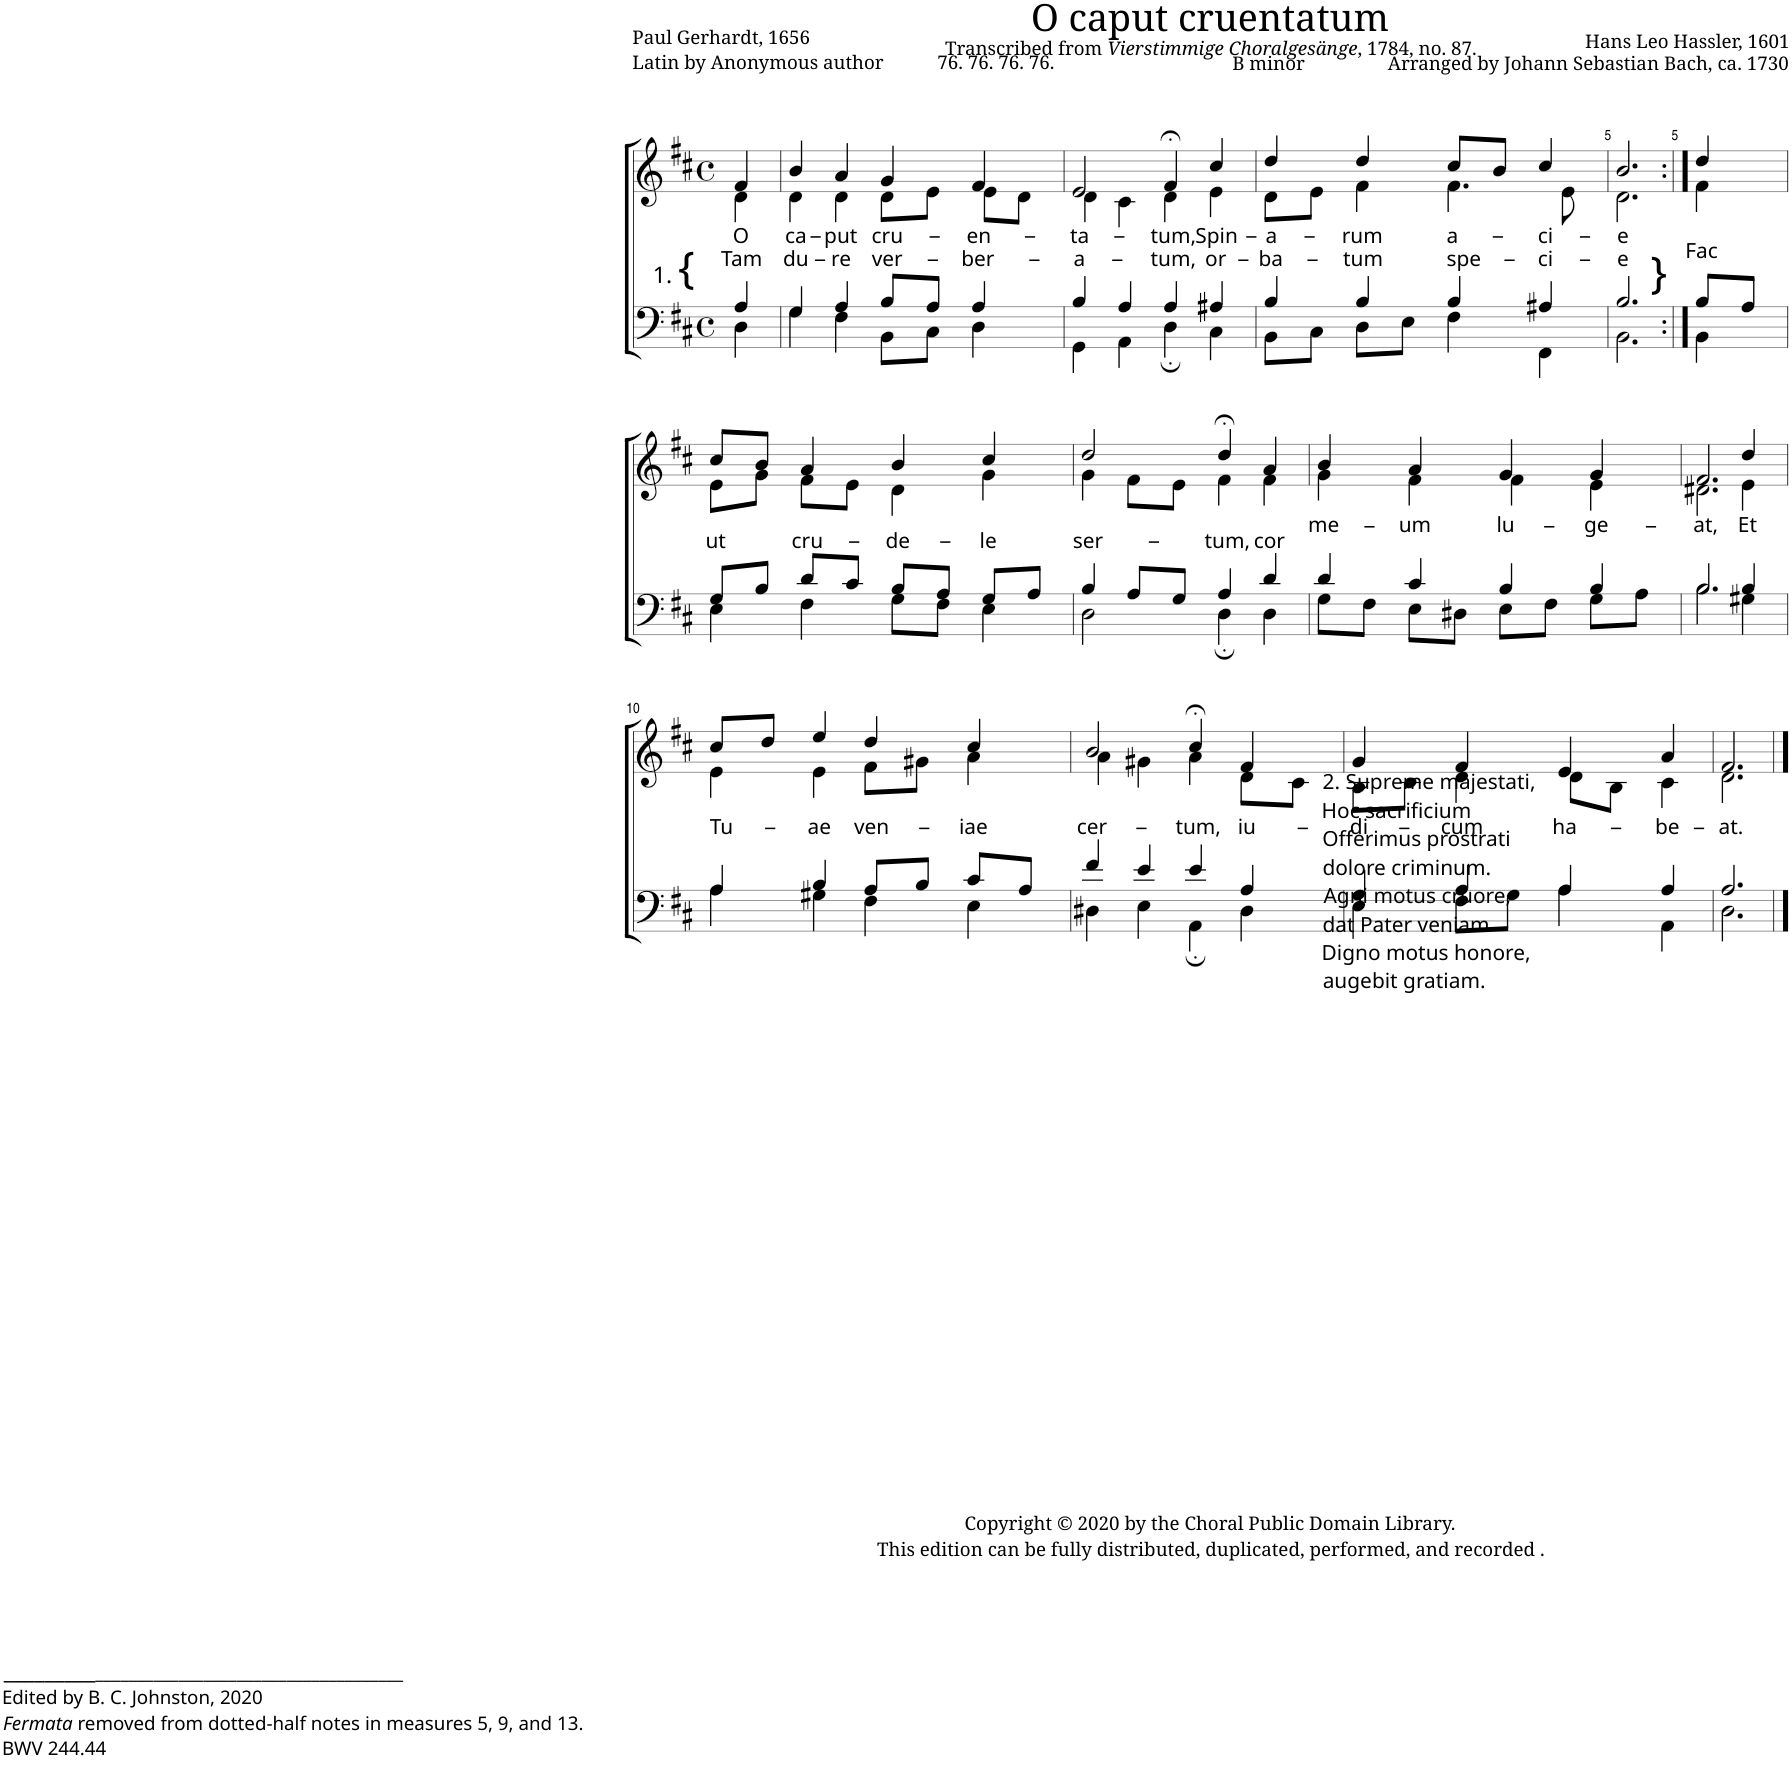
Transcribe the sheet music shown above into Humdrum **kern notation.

**kern	**kern	**text	**text
*part2	*part1	*part1	*part1
*staff2	*staff1	*staff1	*staff1
*I"Bass	*I"Soprano	*	*
*clefF4	*clefG2	*	*
*k[f#c#]	*k[f#c#]	*	*
*M4/4	*M4/4	*	*
*met(c)	*met(c)	*	*
=1	=1	=1	=1
*^	*	*	*
!	!	!LO:TX:b:t=1.	!	!
!	!	!LO:TX:b:t={	!	!
!	!	!	!LO:LY:b	!LO:LY:b
*	*	*^	*	*
4A/	4D\	4f#/	4d\	O	Tam
=2	=2	=2	=2	=2	=2
!	!	!	!	!LO:LY:b	!LO:LY:b
4G/	4G\	4b/	4d\	ca-	du-
!	!	!	!	!LO:LY:b	!LO:LY:b
4A/	4F#\	4a/	4d\	-put	-re
!	!	!	!	!LO:LY:b	!LO:LY:b
8B/L	8BB\L	4g/	8d\L	cru-	ver-
8A/J	8C#\J	.	8e\J	.	.
!	!	!	!	!LO:LY:b	!LO:LY:b
4A/	4D\	4f#/	8e\L	-en-	-ber-
.	.	.	8d\J	.	.
=3	=3	=3	=3	=3	=3
!	!	!	!	!LO:LY:b	!LO:LY:b
4B/	4GG\	2e/	4d\	-ta-	-a-
4A/	4AA\	.	4c#\	.	.
!	!	!	!	!LO:LY:b	!LO:LY:b
4A/	4D;\	4f#;</	4d\	-tum,	-tum,
!	!	!	!	!LO:LY:b	!LO:LY:b
4A#X/	4C#\	4cc#/	4e\	Spin-	or-
=4	=4	=4	=4	=4	=4
!	!	!	!	!LO:LY:b	!LO:LY:b
4B/	8BB\L	4dd/	8d\L	-a-	-ba-
.	8C#\J	.	8e\J	.	.
!	!	!	!	!LO:LY:b	!LO:LY:b
4B/	8D\L	4dd/	4f#\	-rum	-tum
.	8E\J	.	.	.	.
!	!	!	!	!LO:LY:b	!LO:LY:b
4B/	4F#\	8cc#/L	4.f#\	a-	spe-
.	.	8b/J	.	.	.
!	!	!	!	!LO:LY:b	!LO:LY:b
4A#X/	4FF#\	4cc#/	.	-ci-	-ci-
.	.	.	8e\	.	.
=5	=5	=5	=5	=5	=5
!	!	!LO:TX:b:t=}	!	!	!
!	!	!	!	!LO:LY:b	!LO:LY:b
2.B/	2.BB\	2.b/	2.d\	-e	-e
=5:|!	=5:|!	=5:|!	=5:|!	=5:|!	=5:|!
!	!	!	!	!LO:LY:b	!
8B/L	4BB\	4dd/	4f#\	Fac	.
8A/J	.	.	.	.	.
!!LO:LB:g=z	!!
=6	=6	=6	=6	=6	=6
!	!	!	!	!LO:LY:b	!
8G/L	4E\	8cc#/L	8e\L	ut	.
8B/J	.	8b/J	8g\J	.	.
!	!	!	!	!LO:LY:b	!
8d/L	4F#\	4a/	8f#\L	cru-	.
8c#/J	.	.	8e\J	.	.
!	!	!	!	!LO:LY:b	!
8B/L	8G\L	4b/	4d\	-de-	.
8A/J	8F#\J	.	.	.	.
!	!	!	!	!LO:LY:b	!
8G/L	4E\	4cc#/	4g\	-le	.
8A/J	.	.	.	.	.
=7	=7	=7	=7	=7	=7
!	!	!	!	!LO:LY:b	!
4B/	2D\	2dd/	4g\	ser-	.
8A/L	.	.	8f#\L	.	.
8G/J	.	.	8e\J	.	.
!	!	!	!	!LO:LY:b	!
4A/	4D;\	4dd;</	4f#\	-tum,	.
!	!	!	!	!LO:LY:b	!
4d/	4D\	4a/	4f#\	cor	.
=8	=8	=8	=8	=8	=8
!LO:TX:b:t=2. Supreme majestati,	!	!	!	!	!
!LO:TX:b:t=Hoc sacrificium	!	!	!	!	!
!LO:TX:b:t=Offerimus prostrati	!	!	!	!	!
!LO:TX:b:t=dolore criminum.	!	!	!	!	!
!LO:TX:b:t=Agni motus cruore,	!	!	!	!	!
!LO:TX:b:t=dat Pater veniam	!	!	!	!	!
!LO:TX:b:t=Digno motus honore,	!	!	!	!	!
!LO:TX:b:t=augebit gratiam.	!	!	!	!	!
!	!	!	!	!LO:LY:b	!
4d/	8G\L	4b/	4g\	me-	.
.	8F#\J	.	.	.	.
!	!	!	!	!LO:LY:b	!
4c#/	8E\L	4a/	4f#\	-um	.
.	8D#X\J	.	.	.	.
!	!	!	!	!LO:LY:b	!
4B/	8E\L	4g/	4f#\	lu-	.
.	8F#\J	.	.	.	.
!	!	!	!	!LO:LY:b	!
4B/	8G\L	4g/	4e\	-ge-	.
.	8A\J	.	.	.	.
=9	=9	=9	=9	=9	=9
!	!	!	!	!LO:LY:b	!
2.B/	2.B\	2.f#/	2.d#X\	-at,	.
!	!	!	!	!LO:LY:b	!
4B/	4G#X\	4dd/	4e\	Et	.
!!LO:LB:g=z	!!
=10	=10	=10	=10	=10	=10
!	!	!	!	!LO:LY:b	!
4A/	4A\	8cc#/L	4e\	Tu-	.
.	.	8dd/J	.	.	.
!	!	!	!	!LO:LY:b	!
4B/	4G#X\	4ee/	4e\	-ae	.
!	!	!	!	!LO:LY:b	!
8A/L	4F#\	4dd/	8f#\L	ven-	.
8B/J	.	.	8g#X\J	.	.
!	!	!	!	!LO:LY:b	!
8c#/L	4E\	4cc#/	4a\	-iae	.
8A/J	.	.	.	.	.
=11	=11	=11	=11	=11	=11
!	!	!	!	!LO:LY:b	!
4f#/	4D#X\	2b/	4a\	cer-	.
4e/	4E\	.	4g#X\	.	.
!LO:TX:b:t=_________	!	!	!	!	!
!LO:TX:b:t=_____________________________________	!	!	!	!	!
!LO:TX:b:t=Edited by B. C. Johnston, 2020	!	!	!	!	!
!LO:TX:b:i:t=Fermata	!	!	!	!	!
!LO:TX:b:t=removed from dotted-half notes in measures 5, 9, and 13.	!	!	!	!	!
!LO:TX:b:t=BWV 244.44	!	!	!	!	!
!	!	!	!	!LO:LY:b	!
4e/	4AA;\	4cc#;</	4a\	-tum,	.
!	!	!	!	!LO:LY:b	!
4A/	4D#\	4f#/	8d\L	iu-	.
.	.	.	8c#\J	.	.
=12	=12	=12	=12	=12	=12
!	!	!	!	!LO:LY:b	!
4G/	4E\	4g/	8B\L	-di-	.
.	.	.	8c#\J	.	.
!	!	!	!	!LO:LY:b	!
4A/	8F#\L	4f#/	4d\	-cum	.
.	8G\J	.	.	.	.
!	!	!	!	!LO:LY:b	!
4A/	4A\	4e/	8d\L	ha-	.
.	.	.	8B\J	.	.
!	!	!	!	!LO:LY:b	!
4A/	4AA\	4a/	4c#\	-be-	.
=13	=13	=13	=13	=13	=13
!	!	!	!	!LO:LY:b	!
2.A/	2.D\	2.f#/	2.d\	-at.	.
*v	*v	*	*	*	*
*	*v	*v	*	*
==	==	==	==
*-	*-	*-	*-
